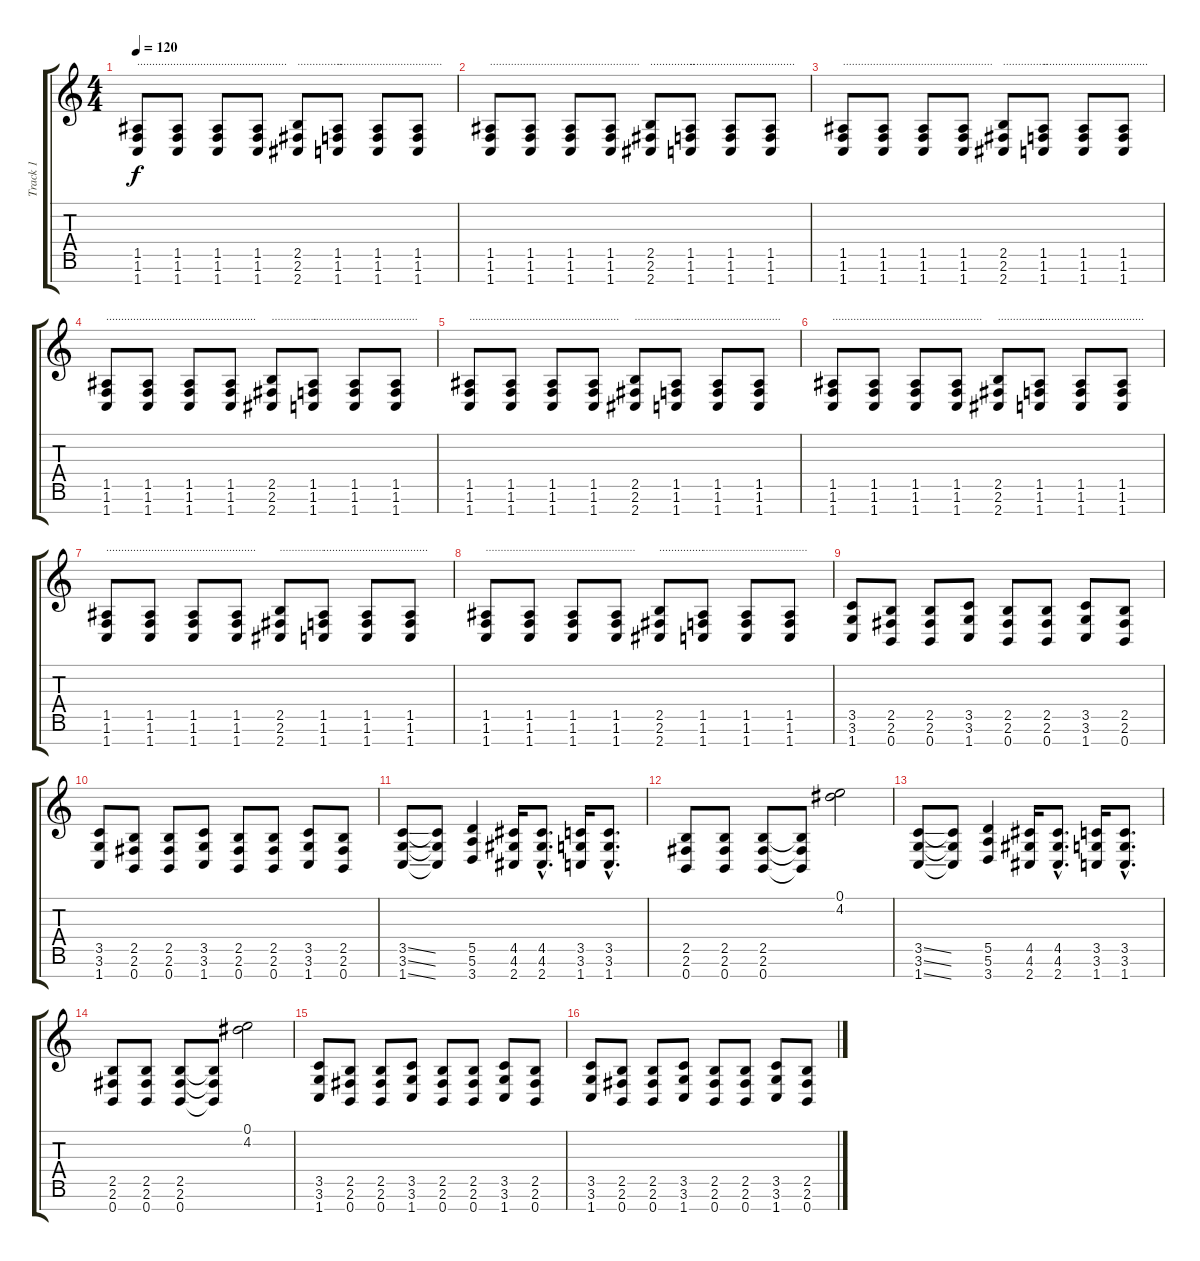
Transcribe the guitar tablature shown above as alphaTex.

\track ("Track 1" "Track 1") {instrument overdrivenguitar}
\staff {score tabs}
\tuning (E4 B3 G3 D3 A2 E2 B1) {hide}
\ts (4 4)
\tempo 120
\clef g2
\ks c
(1.5 1.6 1.7).8{txt ".................................................." dy f instrument electricguitarmuted} (1.5 1.6 1.7).8 (1.5 1.6 1.7).8 (1.5 1.6 1.7).8 (2.5 2.6 2.7).8{txt "..............."} (1.5 1.6 1.7).8{txt "..................................."} (1.5 1.6 1.7).8 (1.5 1.6 1.7).8 |
(1.5 1.6 1.7).8{txt ".................................................." instrument electricguitarmuted} (1.5 1.6 1.7).8 (1.5 1.6 1.7).8 (1.5 1.6 1.7).8 (2.5 2.6 2.7).8{txt "..............."} (1.5 1.6 1.7).8{txt "..................................."} (1.5 1.6 1.7).8 (1.5 1.6 1.7).8 |
(1.5 1.6 1.7).8{txt ".................................................." instrument electricguitarmuted} (1.5 1.6 1.7).8 (1.5 1.6 1.7).8 (1.5 1.6 1.7).8 (2.5 2.6 2.7).8{txt "..............."} (1.5 1.6 1.7).8{txt "..................................."} (1.5 1.6 1.7).8 (1.5 1.6 1.7).8 |
(1.5 1.6 1.7).8{txt ".................................................." instrument electricguitarmuted} (1.5 1.6 1.7).8 (1.5 1.6 1.7).8 (1.5 1.6 1.7).8 (2.5 2.6 2.7).8{txt "..............."} (1.5 1.6 1.7).8{txt "..................................."} (1.5 1.6 1.7).8 (1.5 1.6 1.7).8 |
(1.5 1.6 1.7).8{txt ".................................................." instrument electricguitarmuted} (1.5 1.6 1.7).8 (1.5 1.6 1.7).8 (1.5 1.6 1.7).8 (2.5 2.6 2.7).8{txt "..............."} (1.5 1.6 1.7).8{txt "..................................."} (1.5 1.6 1.7).8 (1.5 1.6 1.7).8 |
(1.5 1.6 1.7).8{txt ".................................................." instrument electricguitarmuted} (1.5 1.6 1.7).8 (1.5 1.6 1.7).8 (1.5 1.6 1.7).8 (2.5 2.6 2.7).8{txt "..............."} (1.5 1.6 1.7).8{txt "..................................."} (1.5 1.6 1.7).8 (1.5 1.6 1.7).8 |
(1.5 1.6 1.7).8{txt ".................................................." instrument electricguitarmuted} (1.5 1.6 1.7).8 (1.5 1.6 1.7).8 (1.5 1.6 1.7).8 (2.5 2.6 2.7).8{txt "..............."} (1.5 1.6 1.7).8{txt "..................................."} (1.5 1.6 1.7).8 (1.5 1.6 1.7).8 |
(1.5 1.6 1.7).8{txt ".................................................." instrument electricguitarmuted} (1.5 1.6 1.7).8 (1.5 1.6 1.7).8 (1.5 1.6 1.7).8 (2.5 2.6 2.7).8{txt "..............."} (1.5 1.6 1.7).8{txt "..................................."} (1.5 1.6 1.7).8 (1.5 1.6 1.7).8 |
(3.5 3.6 1.7).8{instrument overdrivenguitar} (2.5 2.6 0.7).8 (2.5 2.6 0.7).8 (3.5 3.6 1.7).8 (2.5 2.6 0.7).8 (2.5 2.6 0.7).8 (3.5 3.6 1.7).8 (2.5 2.6 0.7).8 |
(3.5 3.6 1.7).8 (2.5 2.6 0.7).8 (2.5 2.6 0.7).8 (3.5 3.6 1.7).8 (2.5 2.6 0.7).8 (2.5 2.6 0.7).8 (3.5 3.6 1.7).8 (2.5 2.6 0.7).8 |
(3.5{ss} 3.6{ss} 1.7{ss}).8 (3.5{t} 3.6{t} 1.7{t}).8 (5.5 5.6 3.7).4 (4.5 4.6 2.7).16 (4.5{hac} 4.6{hac} 2.7{hac}).8{d} (3.5 3.6 1.7).16 (3.5{hac} 3.6{hac} 1.7{hac}).8{d} |
(2.5 2.6 0.7).8 (2.5 2.6 0.7).8 (2.5 2.6 0.7).8 (2.5{t} 2.6{t} 0.7{t}).8 (0.1 4.2).2 |
(3.5{ss} 3.6{ss} 1.7{ss}).8 (3.5{t} 3.6{t} 1.7{t}).8 (5.5 5.6 3.7).4 (4.5 4.6 2.7).16 (4.5{hac} 4.6{hac} 2.7{hac}).8{d} (3.5 3.6 1.7).16 (3.5{hac} 3.6{hac} 1.7{hac}).8{d} |
(2.5 2.6 0.7).8 (2.5 2.6 0.7).8 (2.5 2.6 0.7).8 (2.5{t} 2.6{t} 0.7{t}).8 (0.1 4.2).2 |
(3.5 3.6 1.7).8 (2.5 2.6 0.7).8 (2.5 2.6 0.7).8 (3.5 3.6 1.7).8 (2.5 2.6 0.7).8 (2.5 2.6 0.7).8 (3.5 3.6 1.7).8 (2.5 2.6 0.7).8 |
(3.5 3.6 1.7).8 (2.5 2.6 0.7).8 (2.5 2.6 0.7).8 (3.5 3.6 1.7).8 (2.5 2.6 0.7).8 (2.5 2.6 0.7).8 (3.5 3.6 1.7).8 (2.5 2.6 0.7).8
